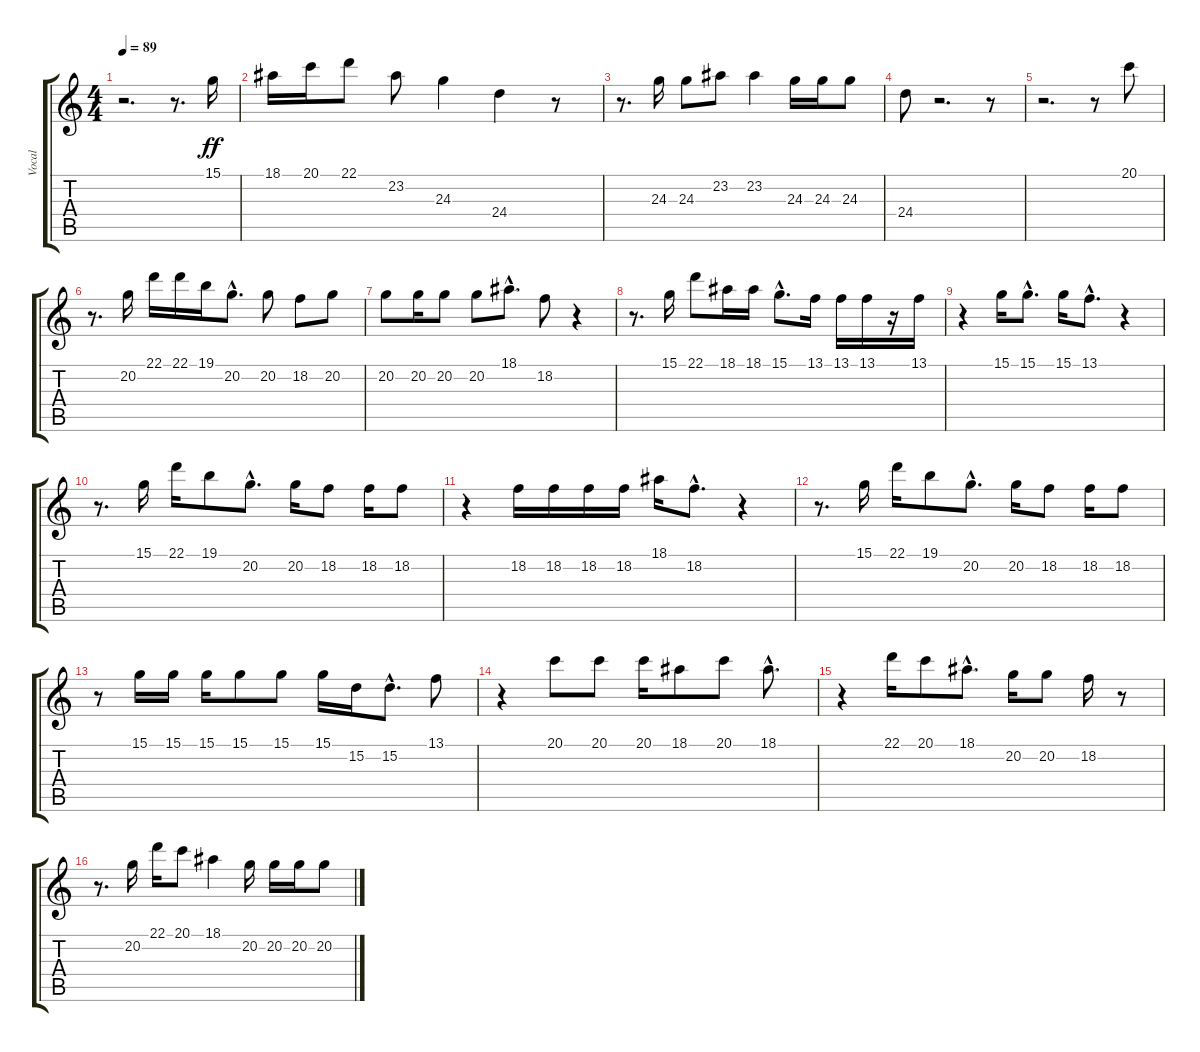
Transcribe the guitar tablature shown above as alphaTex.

\track ("Vocal" "Vocal") {instrument lead6voice}
\staff {score tabs}
\tuning (E4 B3 G3 D3 A2 E2) {hide}
\ts (4 4)
\tempo 89
\clef g2
\ks c
r.2{d dy ff} r.8{d} 15.1.16 |
18.1.16 20.1.16 22.1.8 23.2.8 24.3.4 24.4.4 r.8 |
r.8{d} 24.3.16 24.3.8 23.2.8 23.2.4 24.3.16 24.3.16 24.3.8 |
24.4.8 r.2{d} r.8 |
r.2{d} r.8 20.1.8 |
r.8{d} 20.2.16 22.1.16 22.1.16 19.1.16 20.2{hac}.8{d} 20.2.8 18.2.8 20.2.8 |
20.2.8 20.2.16 20.2.8 20.2.8 18.1{hac}.8{d} 18.2.8 r.4 |
r.8{d} 15.1.16 22.1.8 18.1.16 18.1.16 15.1{hac}.8{d} 13.1.16 13.1.16 13.1.16 r.16 13.1.16 |
r.4 15.1.16 15.1{hac}.8{d} 15.1.16 13.1{hac}.8{d} r.4 |
r.8{d} 15.1.16 22.1.16 19.1.8 20.2{hac}.8{d} 20.2.16 18.2.8 18.2.16 18.2.8 |
r.4 18.2.16 18.2.16 18.2.16 18.2.16 18.1.16 18.2{hac}.8{d} r.4 |
r.8{d} 15.1.16 22.1.16 19.1.8 20.2{hac}.8{d} 20.2.16 18.2.8 18.2.16 18.2.8 |
r.8 15.1.16 15.1.16 15.1.16 15.1.8 15.1.8 15.1.16 15.2.16 15.2{hac}.8{d} 13.1.8 |
r.4 20.1.8 20.1.8 20.1.16 18.1.8 20.1.8 18.1{hac}.8{d} |
r.4 22.1.16 20.1.8 18.1{hac}.8{d} 20.2.16 20.2.8 18.2.16 r.8 |
r.8{d} 20.2.16 22.1.16 20.1.8 18.1.4 20.2.16 20.2.16 20.2.16 20.2.8
